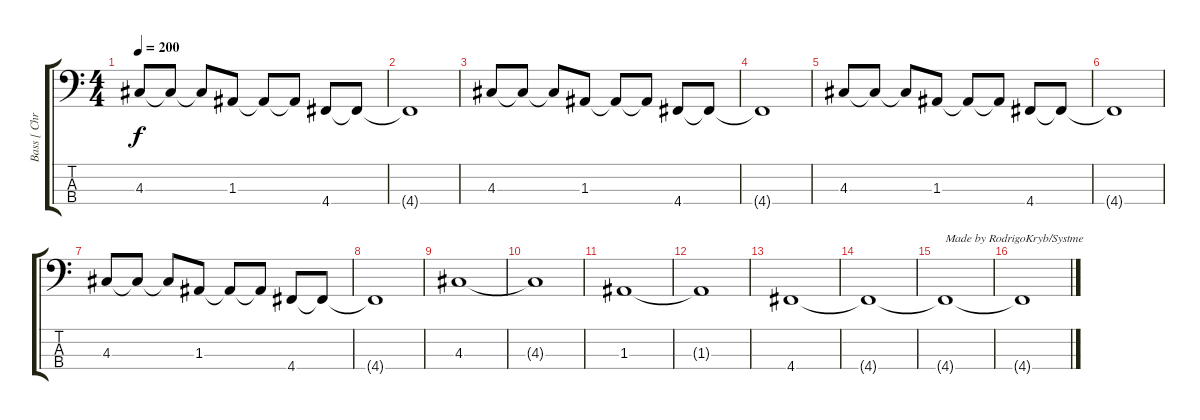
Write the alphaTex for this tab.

\track ("Bass [ Chris Steele ]" "Bass [ Chr") {instrument electricbasspick}
\staff {score tabs}
\tuning (G2 D2 A1 D1) {hide}
\ts (4 4)
\tempo 200
\clef f4
\ks c
4.3.8{dy f} 4.3{t}.8 4.3{t}.8 1.3.8 1.3{t}.8 1.3{t}.8 4.4.8 4.4{t}.8 |
4.4{t}.1 |
4.3.8 4.3{t}.8 4.3{t}.8 1.3.8 1.3{t}.8 1.3{t}.8 4.4.8 4.4{t}.8 |
4.4{t}.1 |
4.3.8 4.3{t}.8 4.3{t}.8 1.3.8 1.3{t}.8 1.3{t}.8 4.4.8 4.4{t}.8 |
4.4{t}.1 |
4.3.8 4.3{t}.8 4.3{t}.8 1.3.8 1.3{t}.8 1.3{t}.8 4.4.8 4.4{t}.8 |
4.4{t}.1 |
4.3.1 |
4.3{t}.1 |
1.3.1 |
1.3{t}.1 |
4.4.1 |
4.4{t}.1 |
4.4{t}.1{txt "Made by RodrigoKryb/Systme"} |
4.4{t}.1
